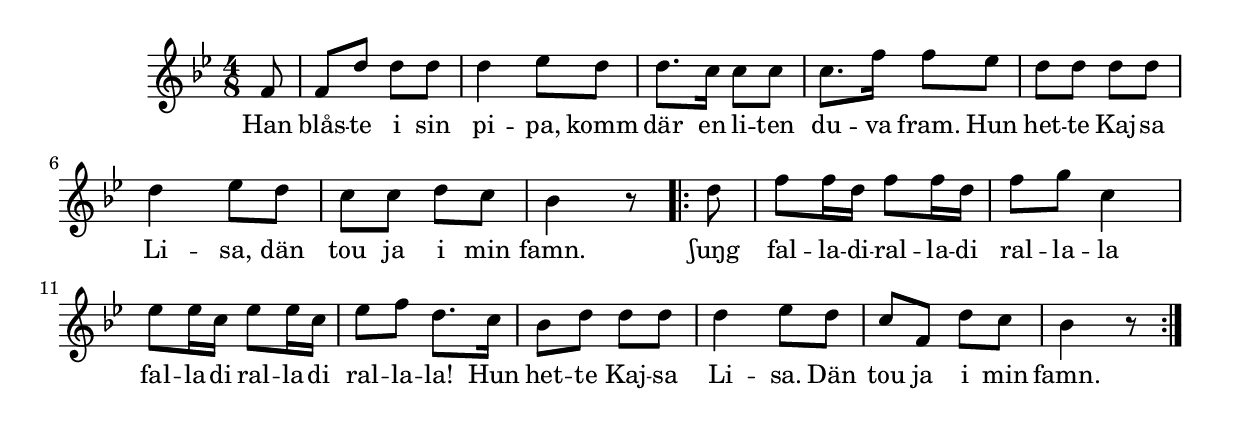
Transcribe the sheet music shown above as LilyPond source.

{
\time 4/8
\key bes \major
\partial 8

 f'8  | 
 f' d'' d'' d''  | 
 d''4 ees''8 d''  | 
 d''8. c''16 c''8 c''  | 
 c''8. f''16 f''8 ees''  | 
 d'' d'' d'' d''  | 
 d''4 ees''8 d''  | 
 c'' c'' d'' c''  | 
 bes'4 r8 
\repeat volta 2 { 
 d''  | 
 f'' f''16 d'' f''8 f''16 d''  | 
 f''8 g'' c''4  | 
 ees''8 ees''16 c'' ees''8 ees''16 c''  | 
 ees''8 f'' d''8. c''16  | 
 bes'8 d'' d'' d''  | 
 d''4 ees''8 d''  | 
 c'' f' d'' c''  | 
 bes'4 r8
 } %( endrepeat )% 
 }
 \addlyrics {
     Han blås -- te i sin pi -- pa, komm där en li -- ten du -- va fram. Hun
     het -- te Kaj -- sa Li -- sa, dän tou ja i min famn. ʃuŋg
     fal -- la -- di -- ral -- la -- di ral -- la -- la fal -- la -- di ral -- la -- di
     ral -- la -- la! Hun het -- te Kaj -- sa Li -- sa. Dän tou ja i min famn.
}
